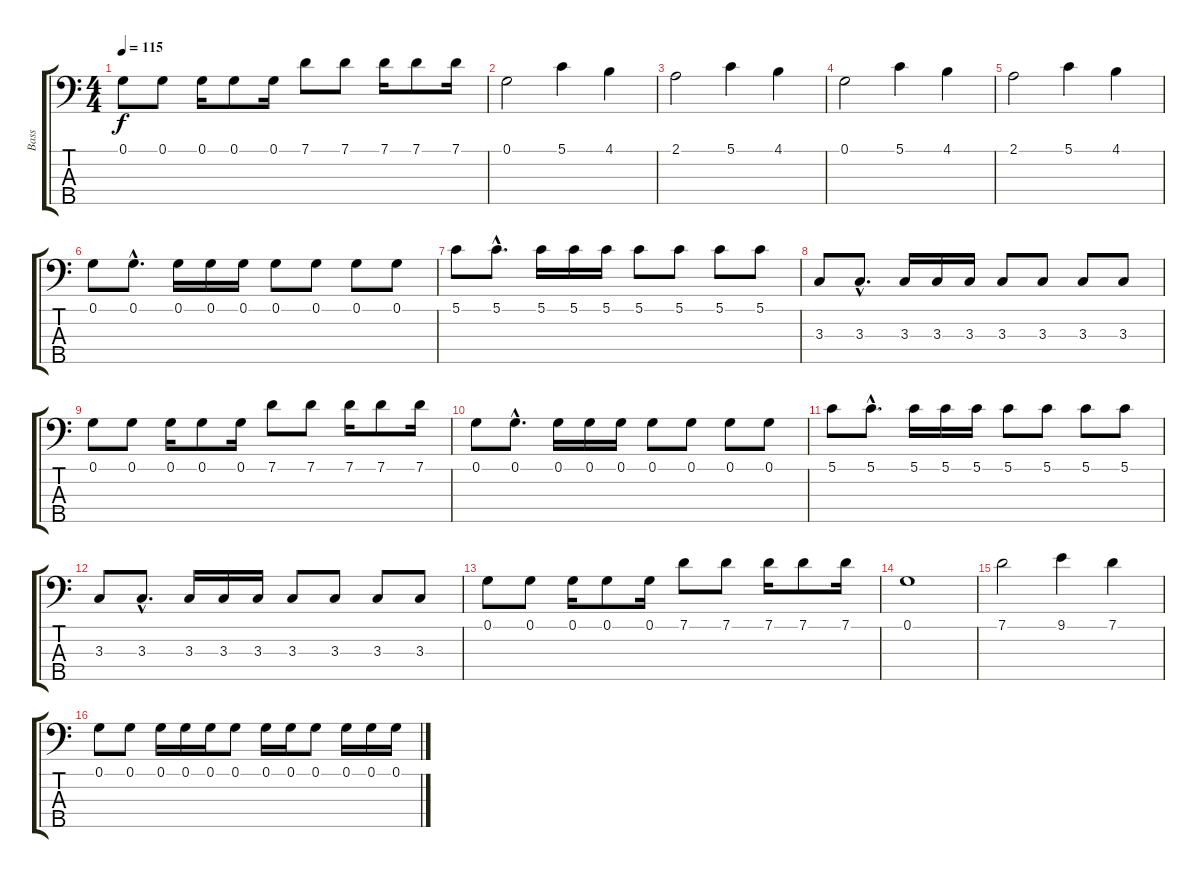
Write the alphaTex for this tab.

\track ("Bass" "Bass") {instrument electricbasspick}
\staff {score tabs}
\tuning (G2 D2 A1 E1 B0) {hide}
\ts (4 4)
\tempo 115
\clef f4
\ks c
0.1.8{dy f} 0.1.8 0.1.16 0.1.8 0.1.16 7.1.8 7.1.8 7.1.16 7.1.8 7.1.16 |
0.1.2{volume 13} 5.1.4 4.1.4 |
2.1.2 5.1.4 4.1.4 |
0.1.2 5.1.4 4.1.4 |
2.1.2 5.1.4 4.1.4 |
0.1.8{volume 11} 0.1{hac}.8{d} 0.1.16 0.1.16 0.1.16 0.1.8 0.1.8 0.1.8 0.1.8 |
5.1.8 5.1{hac}.8{d} 5.1.16 5.1.16 5.1.16 5.1.8 5.1.8 5.1.8 5.1.8 |
3.3.8 3.3{hac}.8{d} 3.3.16 3.3.16 3.3.16 3.3.8 3.3.8 3.3.8 3.3.8 |
0.1.8 0.1.8 0.1.16 0.1.8 0.1.16 7.1.8 7.1.8 7.1.16 7.1.8 7.1.16 |
0.1.8 0.1{hac}.8{d} 0.1.16 0.1.16 0.1.16 0.1.8 0.1.8 0.1.8 0.1.8 |
5.1.8 5.1{hac}.8{d} 5.1.16 5.1.16 5.1.16 5.1.8 5.1.8 5.1.8 5.1.8 |
3.3.8 3.3{hac}.8{d} 3.3.16 3.3.16 3.3.16 3.3.8 3.3.8 3.3.8 3.3.8 |
0.1.8 0.1.8 0.1.16 0.1.8 0.1.16 7.1.8 7.1.8 7.1.16 7.1.8 7.1.16 |
0.1.1{volume 13} |
7.1.2 9.1.4 7.1.4 |
0.1.8{volume 10} 0.1.8 0.1.16 0.1.16 0.1.16 0.1.8 0.1.16 0.1.16 0.1.8 0.1.16 0.1.16 0.1.16
